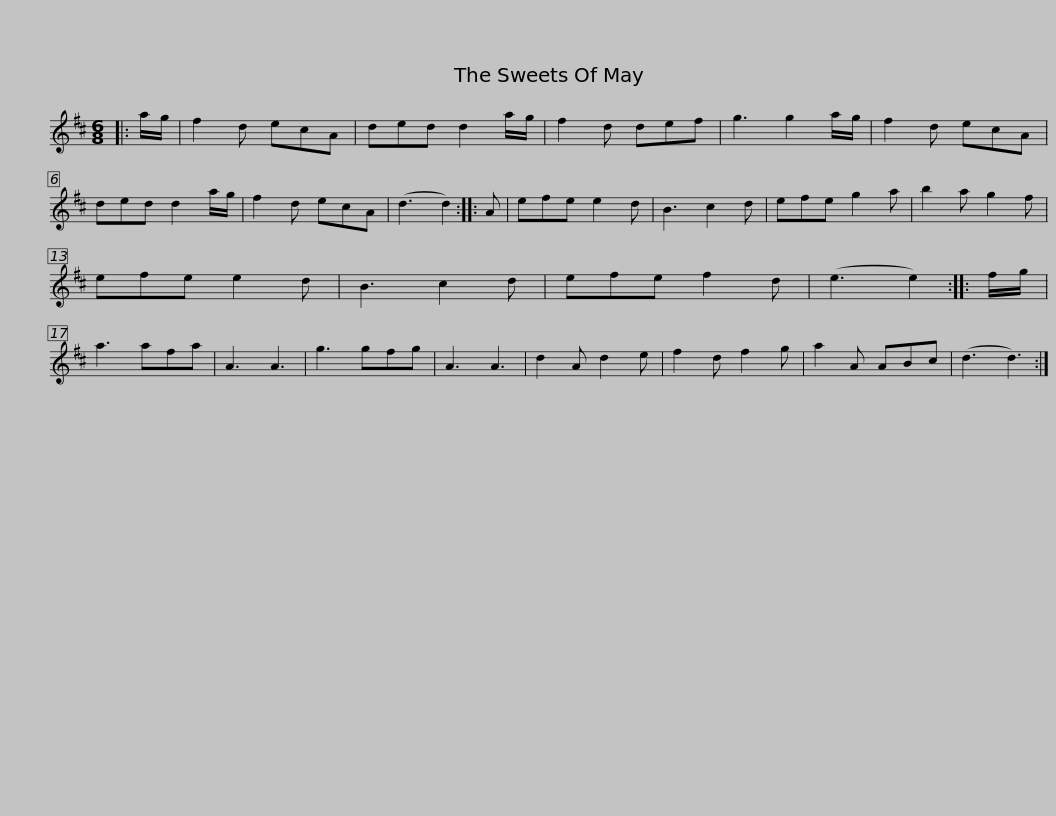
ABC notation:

X:1
L:1/8
M:6/8
I:linebreak $
K:D
V:1 treble
V:1
|: a/g/ | f2 d ecA | ded d2 a/g/ | f2 d def | g3 g2 a/g/ | %5
 f2 d ecA | ded d2 a/g/ | f2 d ecA |$ (d3 d2) :: A | %10
 efe e2 d | B3 c2 d | efe g2 a | b2 a g2 f | efe e2 d | %15
 B3 c2 d | efe f2 d | (e3 e2) ::$ f/g/ | a3 afa | %20
 A3 A3 | g3 gfg | A3 A3 | d2 A d2 e | f2 d f2 g | %25
 a2 A ABc | (d3 d3) :| %27
